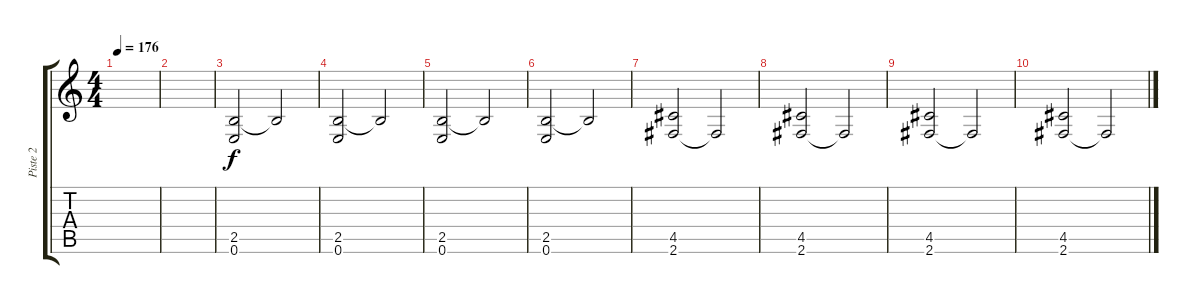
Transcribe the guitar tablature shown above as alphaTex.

\track ("Piste 2" "Piste 2") {instrument distortionguitar}
\staff {score tabs}
\tuning (E4 B3 G3 D3 A2 E2) {hide}
\ts (4 4)
\tempo 176
\clef g2
\ks c
|
|
(2.5 0.6).2 2.5{t}.2 |
(2.5 0.6).2 2.5{t}.2 |
(2.5 0.6).2 2.5{t}.2 |
(2.5 0.6).2 2.5{t}.2 |
(4.5 2.6).2 2.6{t}.2 |
(4.5 2.6).2 2.6{t}.2 |
(4.5 2.6).2 2.6{t}.2 |
(4.5 2.6).2 2.6{t}.2
